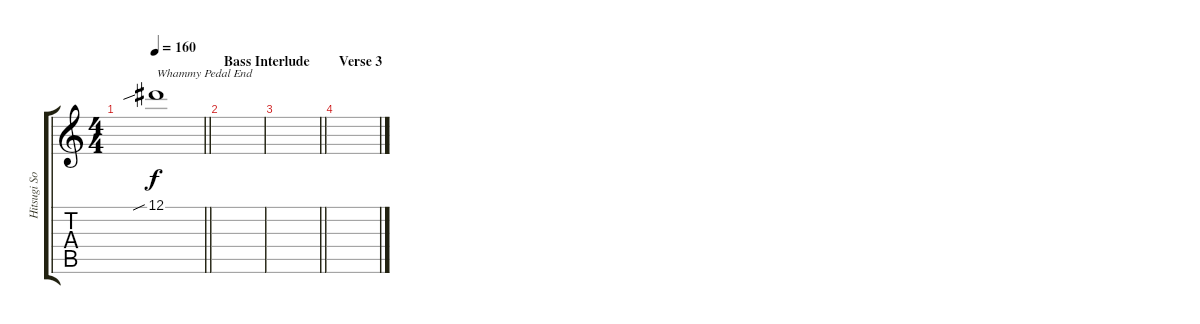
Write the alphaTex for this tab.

\track ("Hitsugi Solo" "Hitsugi So") {instrument distortionguitar}
\staff {score tabs}
\tuning (Eb4 Bb3 Gb3 Db3 Ab2 Eb2) {hide}
\ts (4 4)
\tempo 160
\clef g2
\barLineRight lightlight
\ks c
12.1{sib}.1{txt "Whammy Pedal End" dy f} |
\section ("" "Bass Interlude")
|
\barLineRight lightlight
|
\section ("" "Verse 3")
